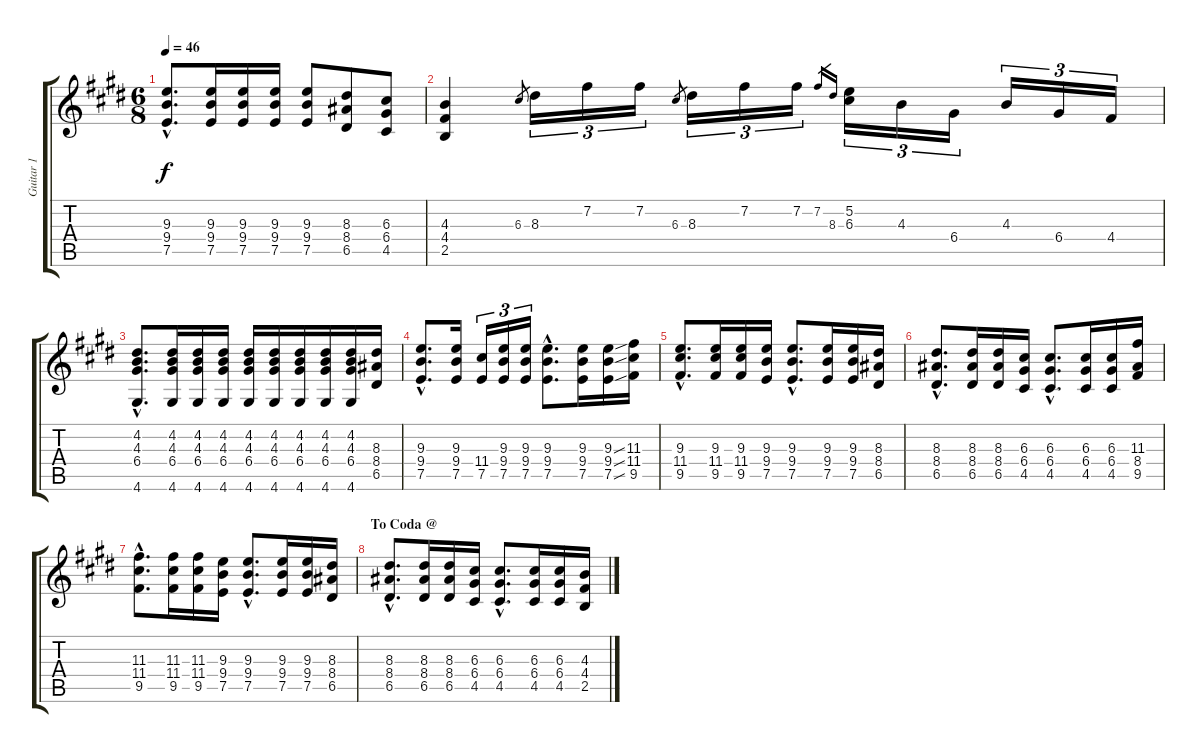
\track ("Guitar 1" "Guitar 1") {instrument distortionguitar}
\staff {score tabs}
\tuning (E4 B3 G3 D3 A2 E2) {hide}
\ts (6 8)
\tempo 46
\clef g2
\ks e
(9.3{hac} 9.4{hac} 7.5{hac}).8{d dy f} (9.3 9.4 7.5).16 (9.3 9.4 7.5).16 (9.3 9.4 7.5).16 (9.3 9.4 7.5).8 (8.3 8.4 6.5).8 (6.3 6.4 4.5).8 |
(4.3 4.4 2.5).4 6.3.8{gr} 8.3.16{tu (3 2)} 7.2.16{tu (3 2)} 7.2.16{tu (3 2)} 6.3.8{gr} 8.3.16{tu (3 2)} 7.2.16{tu (3 2)} 7.2.16{tu (3 2)} 7.2.16{gr} 8.3.16{gr} (5.2 6.3).16{tu (3 2)} 4.3.16{tu (3 2)} 6.4.16{tu (3 2)} 4.3.16{tu (3 2)} 6.4.16{tu (3 2)} 4.4.16{tu (3 2)} |
(4.2{hac} 4.3{hac} 6.4{hac} 4.6{hac}).8{d} (4.2 4.3 6.4 4.6).16 (4.2 4.3 6.4 4.6).16 (4.2 4.3 6.4 4.6).16 (4.2 4.3 6.4 4.6).16 (4.2 4.3 6.4 4.6).16 (4.2 4.3 6.4 4.6).16 (4.2 4.3 6.4 4.6).16 (4.2 4.3 6.4 4.6).16 (8.3 8.4 6.5).16 |
(9.3{hac} 9.4{hac} 7.5{hac}).8{d} (9.3 9.4 7.5).16 (11.4 7.5).16{tu (3 2)} (9.3 9.4 7.5).16{tu (3 2)} (9.3 9.4 7.5).16{tu (3 2)} (9.3{hac} 9.4{hac} 7.5{hac}).8{d} (9.3 9.4 7.5).16 (9.3{ss} 9.4{ss} 7.5{ss}).16 (11.3 11.4 9.5).16 |
(9.3{hac} 11.4{hac} 9.5{hac}).8{d} (9.3 11.4 9.5).16 (9.3 11.4 9.5).16 (9.3 9.4 7.5).16 (9.3{hac} 9.4{hac} 7.5{hac}).8{d} (9.3 9.4 7.5).16 (9.3 9.4 7.5).16 (8.3 8.4 6.5).16 |
(8.3{hac} 8.4{hac} 6.5{hac}).8{d} (8.3 8.4 6.5).16 (8.3 8.4 6.5).16 (6.3 6.4 4.5).16 (6.3{hac} 6.4{hac} 4.5{hac}).8{d} (6.3 6.4 4.5).16 (6.3 6.4 4.5).16 (11.3 8.4 9.5).16 |
(11.3{hac} 11.4{hac} 9.5{hac}).8{d} (11.3 11.4 9.5).16 (11.3 11.4 9.5).16 (9.3 9.4 7.5).16 (9.3{hac} 9.4{hac} 7.5{hac}).8{d} (9.3 9.4 7.5).16 (9.3 9.4 7.5).16 (8.3 8.4 6.5).16 |
\section ("" "To Coda @")
(8.3{hac} 8.4{hac} 6.5{hac}).8{d} (8.3 8.4 6.5).16 (8.3 8.4 6.5).16 (6.3 6.4 4.5).16 (6.3{hac} 6.4{hac} 4.5{hac}).8{d} (6.3 6.4 4.5).16 (6.3 6.4 4.5).16 (4.3 4.4 2.5).16
